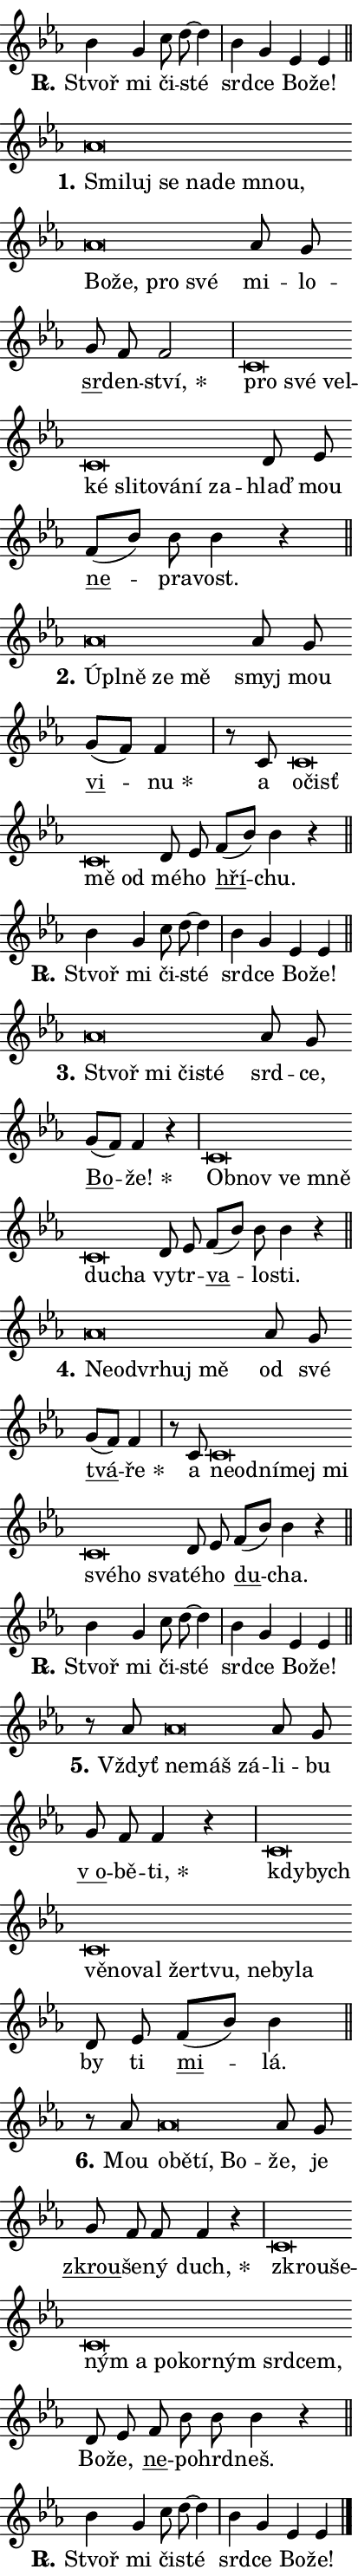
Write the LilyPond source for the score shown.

\version "2.24.0"
\header { tagline = "" }
\paper {
  indent = 0\cm
  top-margin = 0\cm
  right-margin = 0.13\cm % to fit lyric hyphens
  bottom-margin = 0\cm
  left-margin = 0\cm
  paper-width = 7\cm
  page-breaking = #ly:one-page-breaking
  system-system-spacing.basic-distance = #11
  score-system-spacing.basic-distance = #11
  ragged-last = ##f
}


%% Author: Thomas Morley
%% https://lists.gnu.org/archive/html/lilypond-user/2020-05/msg00002.html
#(define (line-position grob)
"Returns position of @var[grob} in current system:
   @code{'start}, if at first time-step
   @code{'end}, if at last time-step
   @code{'middle} otherwise
"
  (let* ((col (ly:item-get-column grob))
         (ln (ly:grob-object col 'left-neighbor))
         (rn (ly:grob-object col 'right-neighbor))
         (col-to-check-left (if (ly:grob? ln) ln col))
         (col-to-check-right (if (ly:grob? rn) rn col))
         (break-dir-left
           (and
             (ly:grob-property col-to-check-left 'non-musical #f)
             (ly:item-break-dir col-to-check-left)))
         (break-dir-right
           (and
             (ly:grob-property col-to-check-right 'non-musical #f)
             (ly:item-break-dir col-to-check-right))))
        (cond ((eqv? 1 break-dir-left) 'start)
              ((eqv? -1 break-dir-right) 'end)
              (else 'middle))))

#(define (tranparent-at-line-position vctor)
  (lambda (grob)
  "Relying on @code{line-position} select the relevant enry from @var{vctor}.
Used to determine transparency,"
    (case (line-position grob)
      ((end) (not (vector-ref vctor 0)))
      ((middle) (not (vector-ref vctor 1)))
      ((start) (not (vector-ref vctor 2))))))

noteHeadBreakVisibility =
#(define-music-function (break-visibility)(vector?)
"Makes @code{NoteHead}s transparent relying on @var{break-visibility}"
#{
  \override NoteHead.transparent =
    #(tranparent-at-line-position break-visibility)
#})

#(define delete-ledgers-for-transparent-note-heads
  (lambda (grob)
    "Reads whether a @code{NoteHead} is transparent.
If so this @code{NoteHead} is removed from @code{'note-heads} from
@var{grob}, which is supposed to be @code{LedgerLineSpanner}.
As a result ledgers are not printed for this @code{NoteHead}"
    (let* ((nhds-array (ly:grob-object grob 'note-heads))
           (nhds-list
             (if (ly:grob-array? nhds-array)
                 (ly:grob-array->list nhds-array)
                 '()))
           ;; Relies on the transparent-property being done before
           ;; Staff.LedgerLineSpanner.after-line-breaking is executed.
           ;; This is fragile ...
           (to-keep
             (remove
               (lambda (nhd)
                 (ly:grob-property nhd 'transparent #f))
               nhds-list)))
      ;; TODO find a better method to iterate over grob-arrays, similiar
      ;; to filter/remove etc for lists
      ;; For now rebuilt from scratch
      (set! (ly:grob-object grob 'note-heads)  '())
      (for-each
        (lambda (nhd)
          (ly:pointer-group-interface::add-grob grob 'note-heads nhd))
        to-keep))))

squashNotes = {
  \override NoteHead.X-extent = #'(-0.2 . 0.2)
  \override NoteHead.Y-extent = #'(-0.75 . 0)
  \override NoteHead.stencil =
    #(lambda (grob)
       (let ((pos (ly:grob-property grob 'staff-position)))
         (begin
           (if (< pos -7) (display "ERROR: Lower brevis then expected\n") (display ""))
           (if (<= pos -6) ly:text-interface::print ly:note-head::print))))
}
unSquashNotes = {
  \revert NoteHead.X-extent
  \revert NoteHead.Y-extent
  \revert NoteHead.stencil
}

hideNotes = \noteHeadBreakVisibility #begin-of-line-visible
unHideNotes = \noteHeadBreakVisibility #all-visible

% work-around for resetting accidentals
% https://lilypond.org/doc/v2.23/Documentation/notation/displaying-rhythms#unmetered-music
cadenzaMeasure = {
  \cadenzaOff
  \partial 1024 s1024
  \cadenzaOn
}

#(define-markup-command (accent layout props text) (markup?)
  "Underline accented syllable"
  (interpret-markup layout props
    #{\markup \override #'(offset . 4.3) \underline { #text }#}))

responsum = \markup \concat {
  "R" \hspace #-1.05 \path #0.1 #'((moveto 0 0.07) (lineto 0.9 0.8)) \hspace #0.05 "."
}

spaceSize = #0.6828661417322834 % exact space size for TeX Gyre Schola

\layout {
  \context {
    \Staff
    \remove "Time_signature_engraver"
    \override LedgerLineSpanner.after-line-breaking = #delete-ledgers-for-transparent-note-heads
  }
  \context {
    \Lyrics {
      \override LyricSpace.minimum-distance = \spaceSize
      \override LyricText.font-name = #"TeX Gyre Schola"
      \override LyricText.font-size = 1
      \override StanzaNumber.font-name = #"TeX Gyre Schola Bold"
      \override StanzaNumber.font-size = 1
    }
  }
  \context {
    \Score 
    \override NoteHead.text =
      #(lambda (grob) 
        (let ((pos (ly:grob-property grob 'staff-position)))
          #{\markup {
            \combine
              \halign #-0.55 \raise #(if (= pos -6) 0 0.5) \override #'(thickness . 2) \draw-line #'(3.2 . 0)
              \musicglyph "noteheads.sM1"
          }#}))
  }
}

% magnetic-lyrics.ily
%
%   written by
%     Jean Abou Samra <jean@abou-samra.fr>
%     Werner Lemberg <wl@gnu.org>
%
%   adapted by
%     Jiri Hon <jiri.hon@gmail.com>
%
% Version 2022-Apr-15

% https://www.mail-archive.com/lilypond-user@gnu.org/msg149350.html

#(define (Left_hyphen_pointer_engraver context)
   "Collect syllable-hyphen-syllable occurrences in lyrics and store
them in properties.  This engraver only looks to the left.  For
example, if the lyrics input is @code{foo -- bar}, it does the
following.

@itemize @bullet
@item
Set the @code{text} property of the @code{LyricHyphen} grob between
@q{foo} and @q{bar} to @code{foo}.

@item
Set the @code{left-hyphen} property of the @code{LyricText} grob with
text @q{foo} to the @code{LyricHyphen} grob between @q{foo} and
@q{bar}.
@end itemize

Use this auxiliary engraver in combination with the
@code{lyric-@/text::@/apply-@/magnetic-@/offset!} hook."
   (let ((hyphen #f)
         (text #f))
     (make-engraver
      (acknowledgers
       ((lyric-syllable-interface engraver grob source-engraver)
        (set! text grob)))
      (end-acknowledgers
       ((lyric-hyphen-interface engraver grob source-engraver)
        ;(when (not (grob::has-interface grob 'lyric-space-interface))
          (set! hyphen grob)));)
      ((stop-translation-timestep engraver)
       (when (and text hyphen)
         (ly:grob-set-object! text 'left-hyphen hyphen))
       (set! text #f)
       (set! hyphen #f)))))

#(define (lyric-text::apply-magnetic-offset! grob)
   "If the space between two syllables is less than the value in
property @code{LyricText@/.details@/.squash-threshold}, move the right
syllable to the left so that it gets concatenated with the left
syllable.

Use this function as a hook for
@code{LyricText@/.after-@/line-@/breaking} if the
@code{Left_@/hyphen_@/pointer_@/engraver} is active."
   (let ((hyphen (ly:grob-object grob 'left-hyphen #f)))
     (when hyphen
       (let ((left-text (ly:spanner-bound hyphen LEFT)))
         (when (grob::has-interface left-text 'lyric-syllable-interface)
           (let* ((common (ly:grob-common-refpoint grob left-text X))
                  (this-x-ext (ly:grob-extent grob common X))
                  (left-x-ext
                   (begin
                     ;; Trigger magnetism for left-text.
                     (ly:grob-property left-text 'after-line-breaking)
                     (ly:grob-extent left-text common X)))
                  ;; `delta` is the gap width between two syllables.
                  (delta (- (interval-start this-x-ext)
                            (interval-end left-x-ext)))
                  (details (ly:grob-property grob 'details))
                  (threshold (assoc-get 'squash-threshold details 0.2)))
             (when (< delta threshold)
               (let* (;; We have to manipulate the input text so that
                      ;; ligatures crossing syllable boundaries are not
                      ;; disabled.  For languages based on the Latin
                      ;; script this is essentially a beautification.
                      ;; However, for non-Western scripts it can be a
                      ;; necessity.
                      (lt (ly:grob-property left-text 'text))
                      (rt (ly:grob-property grob 'text))
                      (is-space (grob::has-interface hyphen 'lyric-space-interface))
                      (space (if is-space " " ""))
                      (extra-delta (if is-space spaceSize 0))
                      ;; Append new syllable.
                      (ltrt-space (if (and (string? lt) (string? rt))
                                (string-append lt space rt)
                                (make-concat-markup (list lt space rt))))
                      ;; Right-align `ltrt` to the right side.
                      (ltrt-space-markup (grob-interpret-markup
                               grob
                               (make-translate-markup
                                (cons (interval-length this-x-ext) 0)
                                (make-right-align-markup ltrt-space)))))
                 (begin
                   ;; Don't print `left-text`.
                   (ly:grob-set-property! left-text 'stencil #f)
                   ;; Set text and stencil (which holds all collected
                   ;; syllables so far) and shift it to the left.
                   (ly:grob-set-property! grob 'text ltrt-space)
                   (ly:grob-set-property! grob 'stencil ltrt-space-markup)
                   (ly:grob-translate-axis! grob (- (- delta extra-delta)) X))))))))))


#(define (lyric-hyphen::displace-bounds-first grob)
   ;; Make very sure this callback isn't triggered too early.
   (let ((left (ly:spanner-bound grob LEFT))
         (right (ly:spanner-bound grob RIGHT)))
     (ly:grob-property left 'after-line-breaking)
     (ly:grob-property right 'after-line-breaking)
     (ly:lyric-hyphen::print grob)))

squashThreshold = #0.4

\layout {
  \context {
    \Lyrics
    \consists #Left_hyphen_pointer_engraver
    \override LyricText.after-line-breaking =
      #lyric-text::apply-magnetic-offset!
    \override LyricHyphen.stencil = #lyric-hyphen::displace-bounds-first
    \override LyricText.details.squash-threshold = \squashThreshold
    \override LyricHyphen.minimum-distance = 0
    \override LyricHyphen.minimum-length = \squashThreshold
  }
}

squashText = \override LyricText.details.squash-threshold = 9999
unSquashText = \override LyricText.details.squash-threshold = \squashThreshold

leftText = \override LyricText.self-alignment-X = #LEFT
unLeftText = \revert LyricText.self-alignment-X

starOffset = #(lambda (grob) 
                (let ((x_offset (ly:self-alignment-interface::aligned-on-x-parent grob)))
                  (if (= x_offset 0) 0 (+ x_offset 1.2))))

star = #(define-music-function (syllable)(string?)
"Append star separator at the end of a syllable"
#{
  \once \override LyricText.X-offset = #starOffset
  \lyricmode { \markup {
    #syllable
    \override #'((font-name . "TeX Gyre Schola Bold")) \hspace #0.2 \lower #0.65 \larger "*"
  } }
#})

starAccent = #(define-music-function (syllable)(string?)
"Append star separator at the end of a syllable and make accent"
#{
  \once \override LyricText.X-offset = #starOffset
  \lyricmode { \markup {
    \accent #syllable
    \override #'((font-name . "TeX Gyre Schola Bold")) \hspace #0.2 \lower #0.65 \larger "*"
  } }
#})

breath = #(define-music-function (syllable)(string?)
"Append breathing indicator at the end of a syllable"
#{
  \lyricmode { \markup { #syllable "+" } }
#})

optionalBreath = #(define-music-function (syllable)(string?)
"Append optional breathing indicator at the end of a syllable"
#{
  \lyricmode { \markup { #syllable "(+)" } }
#})


\score {
    <<
        \new Voice = "melody" { \cadenzaOn \key es \major \relative { bes'4 g c8 d8~ 4 \cadenzaMeasure \bar "|" bes4 g \bar "" es es \cadenzaMeasure \bar "||" \break } }
        \new Lyrics \lyricsto "melody" { \lyricmode { \set stanza = \responsum
Stvoř mi či -- sté srd -- ce Bo -- že! } }
    >>
    \layout {}
}

\score {
    <<
        \new Voice = "melody" { \cadenzaOn \key es \major \relative { \squashNotes as'\breve*1/16 \hideNotes \breve*1/16 \bar "" \breve*1/16 \bar "" \breve*1/16 \bar "" \breve*1/16 \bar "" \breve*1/16 \bar "" \breve*1/16 \bar "" \breve*1/16 \bar "" \breve*1/16 \breve*1/16 \bar "" \unHideNotes \unSquashNotes as8 g \bar "" g f f2 \cadenzaMeasure \bar "|" \squashNotes c\breve*1/16 \hideNotes \breve*1/16 \bar "" \breve*1/16 \bar "" \breve*1/16 \bar "" \breve*1/16 \bar "" \breve*1/16 \bar "" \breve*1/16 \bar "" \breve*1/16 \breve*1/16 \bar "" \unHideNotes \unSquashNotes d8 es \bar "" f[( bes)] bes bes4 r \cadenzaMeasure \bar "||" \break } }
        \new Lyrics \lyricsto "melody" { \lyricmode { \set stanza = "1."
\leftText Smi -- \squashText luj se na -- de mnou, Bo -- že, pro své \unLeftText \unSquashText mi -- lo -- \markup \accent sr -- den -- \star ství, \leftText pro \squashText své vel -- ké sli -- to -- vá -- ní za -- \unLeftText \unSquashText hlaď mou \markup \accent ne -- pra -- vost. } }
    >>
    \layout {}
}

\score {
    <<
        \new Voice = "melody" { \cadenzaOn \key es \major \relative { \squashNotes as'\breve*1/16 \hideNotes \breve*1/16 \bar "" \breve*1/16 \breve*1/16 \bar "" \unHideNotes \unSquashNotes as8 g \bar "" g[( f)] f4 \cadenzaMeasure \bar "|" r8 c \squashNotes c\breve*1/16 \hideNotes \breve*1/16 \bar "" \breve*1/16 \breve*1/16 \bar "" \unHideNotes \unSquashNotes d8 es \bar "" f[( bes)] bes4 r \cadenzaMeasure \bar "||" \break } }
        \new Lyrics \lyricsto "melody" { \lyricmode { \set stanza = "2."
\leftText Úpl -- \squashText ně ze mě \unLeftText \unSquashText smyj mou \markup \accent vi -- \star nu a \leftText o -- \squashText čisť mě od \unLeftText \unSquashText mé -- ho \markup \accent hří -- chu. } }
    >>
    \layout {}
}

\score {
    <<
        \new Voice = "melody" { \cadenzaOn \key es \major \relative { bes'4 g c8 d8~ 4 \cadenzaMeasure \bar "|" bes4 g \bar "" es es \cadenzaMeasure \bar "||" \break } }
        \new Lyrics \lyricsto "melody" { \lyricmode { \set stanza = \responsum
Stvoř mi či -- sté srd -- ce Bo -- že! } }
    >>
    \layout {}
}

\score {
    <<
        \new Voice = "melody" { \cadenzaOn \key es \major \relative { \squashNotes as'\breve*1/16 \hideNotes \breve*1/16 \bar "" \breve*1/16 \breve*1/16 \bar "" \unHideNotes \unSquashNotes as8 g \bar "" g[( f)] f4 r \cadenzaMeasure \bar "|" \squashNotes c\breve*1/16 \hideNotes \breve*1/16 \bar "" \breve*1/16 \bar "" \breve*1/16 \bar "" \breve*1/16 \breve*1/16 \bar "" \unHideNotes \unSquashNotes d8 es \bar "" f[( bes)] bes bes4 r \cadenzaMeasure \bar "||" \break } }
        \new Lyrics \lyricsto "melody" { \lyricmode { \set stanza = "3."
\leftText Stvoř \squashText mi či -- sté \unLeftText \unSquashText srd -- ce, \markup \accent Bo -- \star že! \leftText Ob -- \squashText nov ve mně du -- cha \unLeftText \unSquashText vy -- tr -- \markup \accent va -- lo -- sti. } }
    >>
    \layout {}
}

\score {
    <<
        \new Voice = "melody" { \cadenzaOn \key es \major \relative { \squashNotes as'\breve*1/16 \hideNotes \breve*1/16 \bar "" \breve*1/16 \bar "" \breve*1/16 \breve*1/16 \bar "" \unHideNotes \unSquashNotes as8 g \bar "" g[( f)] f4 \cadenzaMeasure \bar "|" r8 c \squashNotes c\breve*1/16 \hideNotes \breve*1/16 \bar "" \breve*1/16 \bar "" \breve*1/16 \bar "" \breve*1/16 \bar "" \breve*1/16 \bar "" \breve*1/16 \breve*1/16 \bar "" \unHideNotes \unSquashNotes d8 es \bar "" f[( bes)] bes4 r \cadenzaMeasure \bar "||" \break } }
        \new Lyrics \lyricsto "melody" { \lyricmode { \set stanza = "4."
\leftText Ne -- \squashText od -- vr -- huj mě \unLeftText \unSquashText od své \markup \accent tvá -- \star ře a \leftText ne -- \squashText od -- ní -- mej mi své -- ho sva -- \unLeftText \unSquashText té -- ho \markup \accent du -- cha. } }
    >>
    \layout {}
}

\score {
    <<
        \new Voice = "melody" { \cadenzaOn \key es \major \relative { bes'4 g c8 d8~ 4 \cadenzaMeasure \bar "|" bes4 g \bar "" es es \cadenzaMeasure \bar "||" \break } }
        \new Lyrics \lyricsto "melody" { \lyricmode { \set stanza = \responsum
Stvoř mi či -- sté srd -- ce Bo -- že! } }
    >>
    \layout {}
}

\score {
    <<
        \new Voice = "melody" { \cadenzaOn \key es \major \relative { r8 as' \squashNotes as\breve*1/16 \hideNotes \breve*1/16 \breve*1/16 \bar "" \unHideNotes \unSquashNotes as8 g \bar "" g f f4 r \cadenzaMeasure \bar "|" \squashNotes c\breve*1/16 \hideNotes \breve*1/16 \bar "" \breve*1/16 \bar "" \breve*1/16 \bar "" \breve*1/16 \bar "" \breve*1/16 \bar "" \breve*1/16 \bar "" \breve*1/16 \bar "" \breve*1/16 \breve*1/16 \bar "" \unHideNotes \unSquashNotes d8 es \bar "" f[( bes)] bes4 \cadenzaMeasure \bar "||" \break } }
        \new Lyrics \lyricsto "melody" { \lyricmode { \set stanza = "5."
Vždyť \leftText ne -- \squashText máš zá -- \unLeftText \unSquashText li -- bu \markup \accent "v o" -- bě -- \star ti, \leftText kdy -- \squashText bych vě -- no -- val žer -- tvu, ne -- by -- la \unLeftText \unSquashText by ti \markup \accent mi -- lá. } }
    >>
    \layout {}
}

\score {
    <<
        \new Voice = "melody" { \cadenzaOn \key es \major \relative { r8 as' \squashNotes as\breve*1/16 \hideNotes \breve*1/16 \bar "" \breve*1/16 \breve*1/16 \bar "" \unHideNotes \unSquashNotes as8 g \bar "" g f f f4 r \cadenzaMeasure \bar "|" \squashNotes c\breve*1/16 \hideNotes \breve*1/16 \bar "" \breve*1/16 \bar "" \breve*1/16 \bar "" \breve*1/16 \bar "" \breve*1/16 \bar "" \breve*1/16 \bar "" \breve*1/16 \breve*1/16 \bar "" \unHideNotes \unSquashNotes d8 es \bar "" f bes bes bes4 r \cadenzaMeasure \bar "||" \break } }
        \new Lyrics \lyricsto "melody" { \lyricmode { \set stanza = "6."
Mou \leftText o -- \squashText bě -- tí, Bo -- \unLeftText \unSquashText že, je \markup \accent zkrou -- še -- ný \star duch, \leftText zkrou -- \squashText še -- ným a po -- kor -- ným srd -- cem, \unLeftText \unSquashText Bo -- že, \markup \accent ne -- po -- hrd -- neš. } }
    >>
    \layout {}
}

\score {
    <<
        \new Voice = "melody" { \cadenzaOn \key es \major \relative { bes'4 g c8 d8~ 4 \cadenzaMeasure \bar "|" bes4 g \bar "" es es \cadenzaMeasure \bar "||" \break } \bar "|." }
        \new Lyrics \lyricsto "melody" { \lyricmode { \set stanza = \responsum
Stvoř mi či -- sté srd -- ce Bo -- že! } }
    >>
    \layout {}
}
